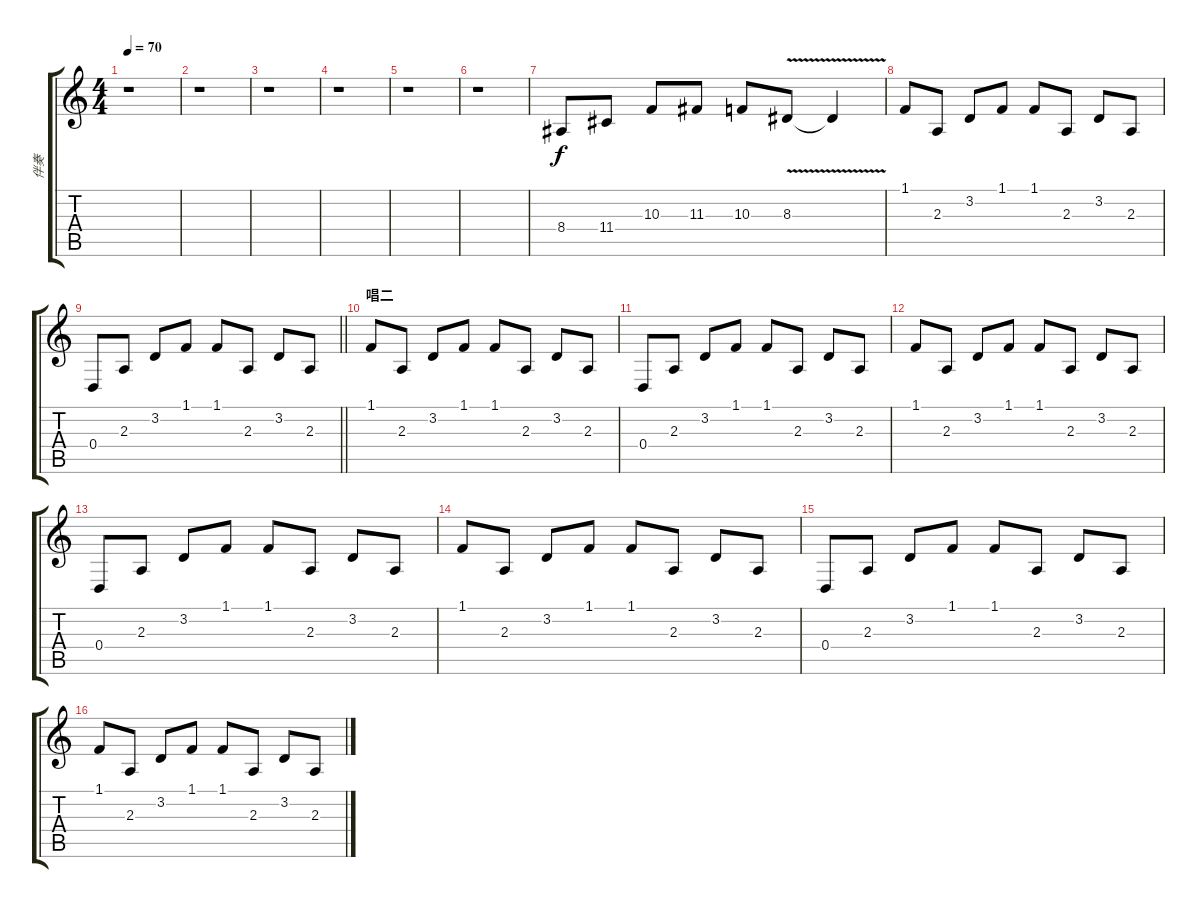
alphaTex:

\track ("伴奏" "伴奏") {instrument honkytonkpiano}
\staff {score tabs}
\tuning (E4 B3 G3 D3 A2 E2) {hide}
\ts (4 4)
\tempo 70
\clef g2
\ks c
r.1{dy f} |
r.1 |
r.1 |
r.1 |
r.1 |
r.1 |
8.4.8 11.4.8 10.3.8 11.3.8 10.3.8 8.3{v}.8 8.3{t}.4 |
1.1.8 2.3.8 3.2.8 1.1.8 1.1.8 2.3.8 3.2.8 2.3.8 |
\barLineRight lightlight
0.4.8 2.3.8 3.2.8 1.1.8 1.1.8 2.3.8 3.2.8 2.3.8 |
\section ("" "唱二")
1.1.8 2.3.8 3.2.8 1.1.8 1.1.8 2.3.8 3.2.8 2.3.8 |
0.4.8 2.3.8 3.2.8 1.1.8 1.1.8 2.3.8 3.2.8 2.3.8 |
1.1.8 2.3.8 3.2.8 1.1.8 1.1.8 2.3.8 3.2.8 2.3.8 |
0.4.8 2.3.8 3.2.8 1.1.8 1.1.8 2.3.8 3.2.8 2.3.8 |
1.1.8 2.3.8 3.2.8 1.1.8 1.1.8 2.3.8 3.2.8 2.3.8 |
0.4.8 2.3.8 3.2.8 1.1.8 1.1.8 2.3.8 3.2.8 2.3.8 |
1.1.8 2.3.8 3.2.8 1.1.8 1.1.8 2.3.8 3.2.8 2.3.8
